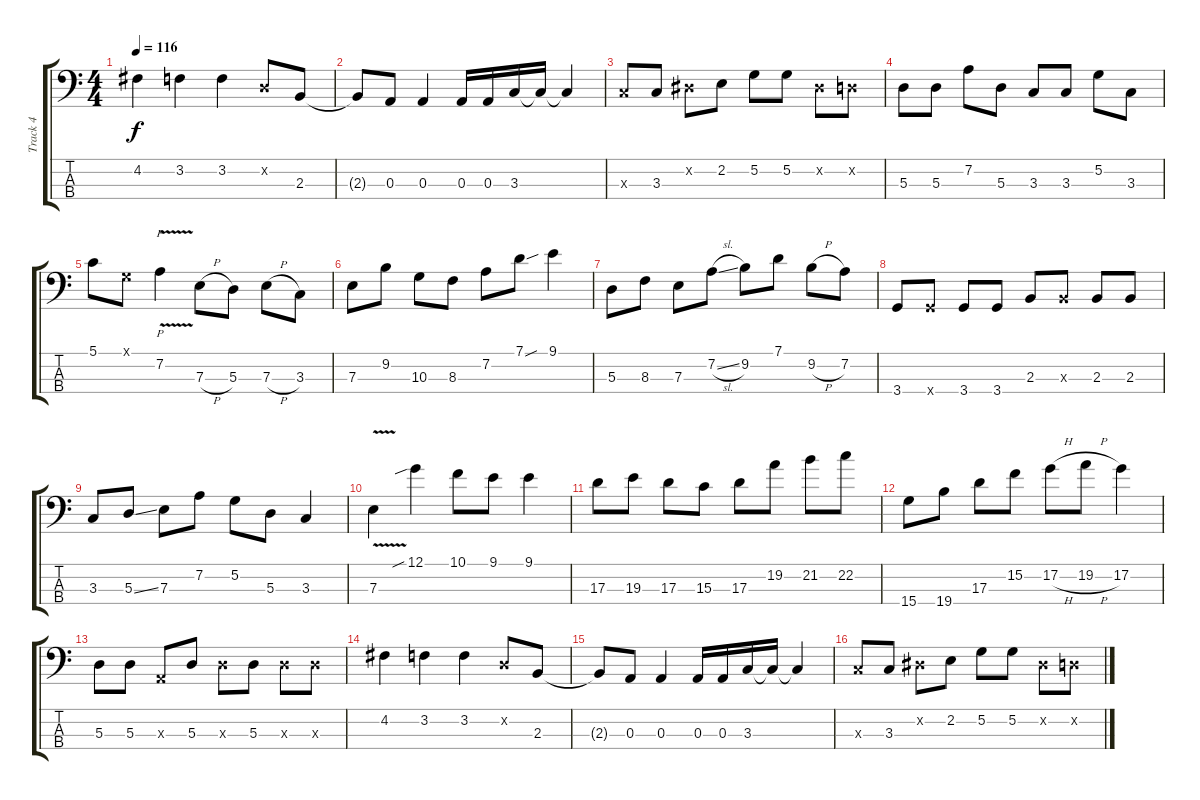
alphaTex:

\track ("Track 4" "Track 4") {instrument electricbasspick}
\staff {score tabs}
\tuning (G2 D2 A1 E1) {hide}
\ts (4 4)
\tempo 116
\clef f4
\ks c
4.2.4{dy f} 3.2.4 3.2.4 0.2{x}.8 2.3.8 |
2.3{t}.8 0.3.8 0.3.4 0.3.16 0.3.16 3.3.16 3.3{t}.16 3.3{t}.4 |
3.3{x}.8 3.3.8 1.2{x}.8 2.2.8 5.2.8 5.2.8 1.2{x}.8 0.2{x}.8 |
5.3.8 5.3.8 7.2.8 5.3.8 3.3.8 3.3.8 5.2.8 3.3.8 |
5.1.8 0.1{x}.8 7.2{v}.4{p} 7.3{h}.8 5.3.8 7.3{h}.8 3.3.8 |
7.3.8 9.2.8 10.3.8 8.3.8 7.2.8 7.1{sou}.8 9.1.4 |
5.3.8 8.3.8 7.3.8 7.2{sl}.8 9.2.8 7.1.8 9.2{h}.8 7.2.8 |
3.4.8 3.4{x}.8 3.4.8 3.4.8 2.3.8 2.3{x}.8 2.3.8 2.3.8 |
3.3.8 5.3{ss}.8 7.3.8 7.2.8 5.2.8 5.3.8 3.3.4 |
7.3{v}.4 12.1{sib}.4 10.1.8 9.1.8 9.1.4 |
17.3.8 19.3.8 17.3.8 15.3.8 17.3.8 19.2.8 21.2.8 22.2.8 |
15.4.8 19.4.8 17.3.8 15.2.8 17.2{h}.8 19.2{h}.8 17.2.4 |
5.3.8 5.3.8 0.3{x}.8 5.3.8 5.3{x}.8 5.3.8 5.3{x}.8 5.3{x}.8 |
4.2.4 3.2.4 3.2.4 0.2{x}.8 2.3.8 |
2.3{t}.8 0.3.8 0.3.4 0.3.16 0.3.16 3.3.16 3.3{t}.16 3.3{t}.4 |
3.3{x}.8 3.3.8 1.2{x}.8 2.2.8 5.2.8 5.2.8 1.2{x}.8 0.2{x}.8
